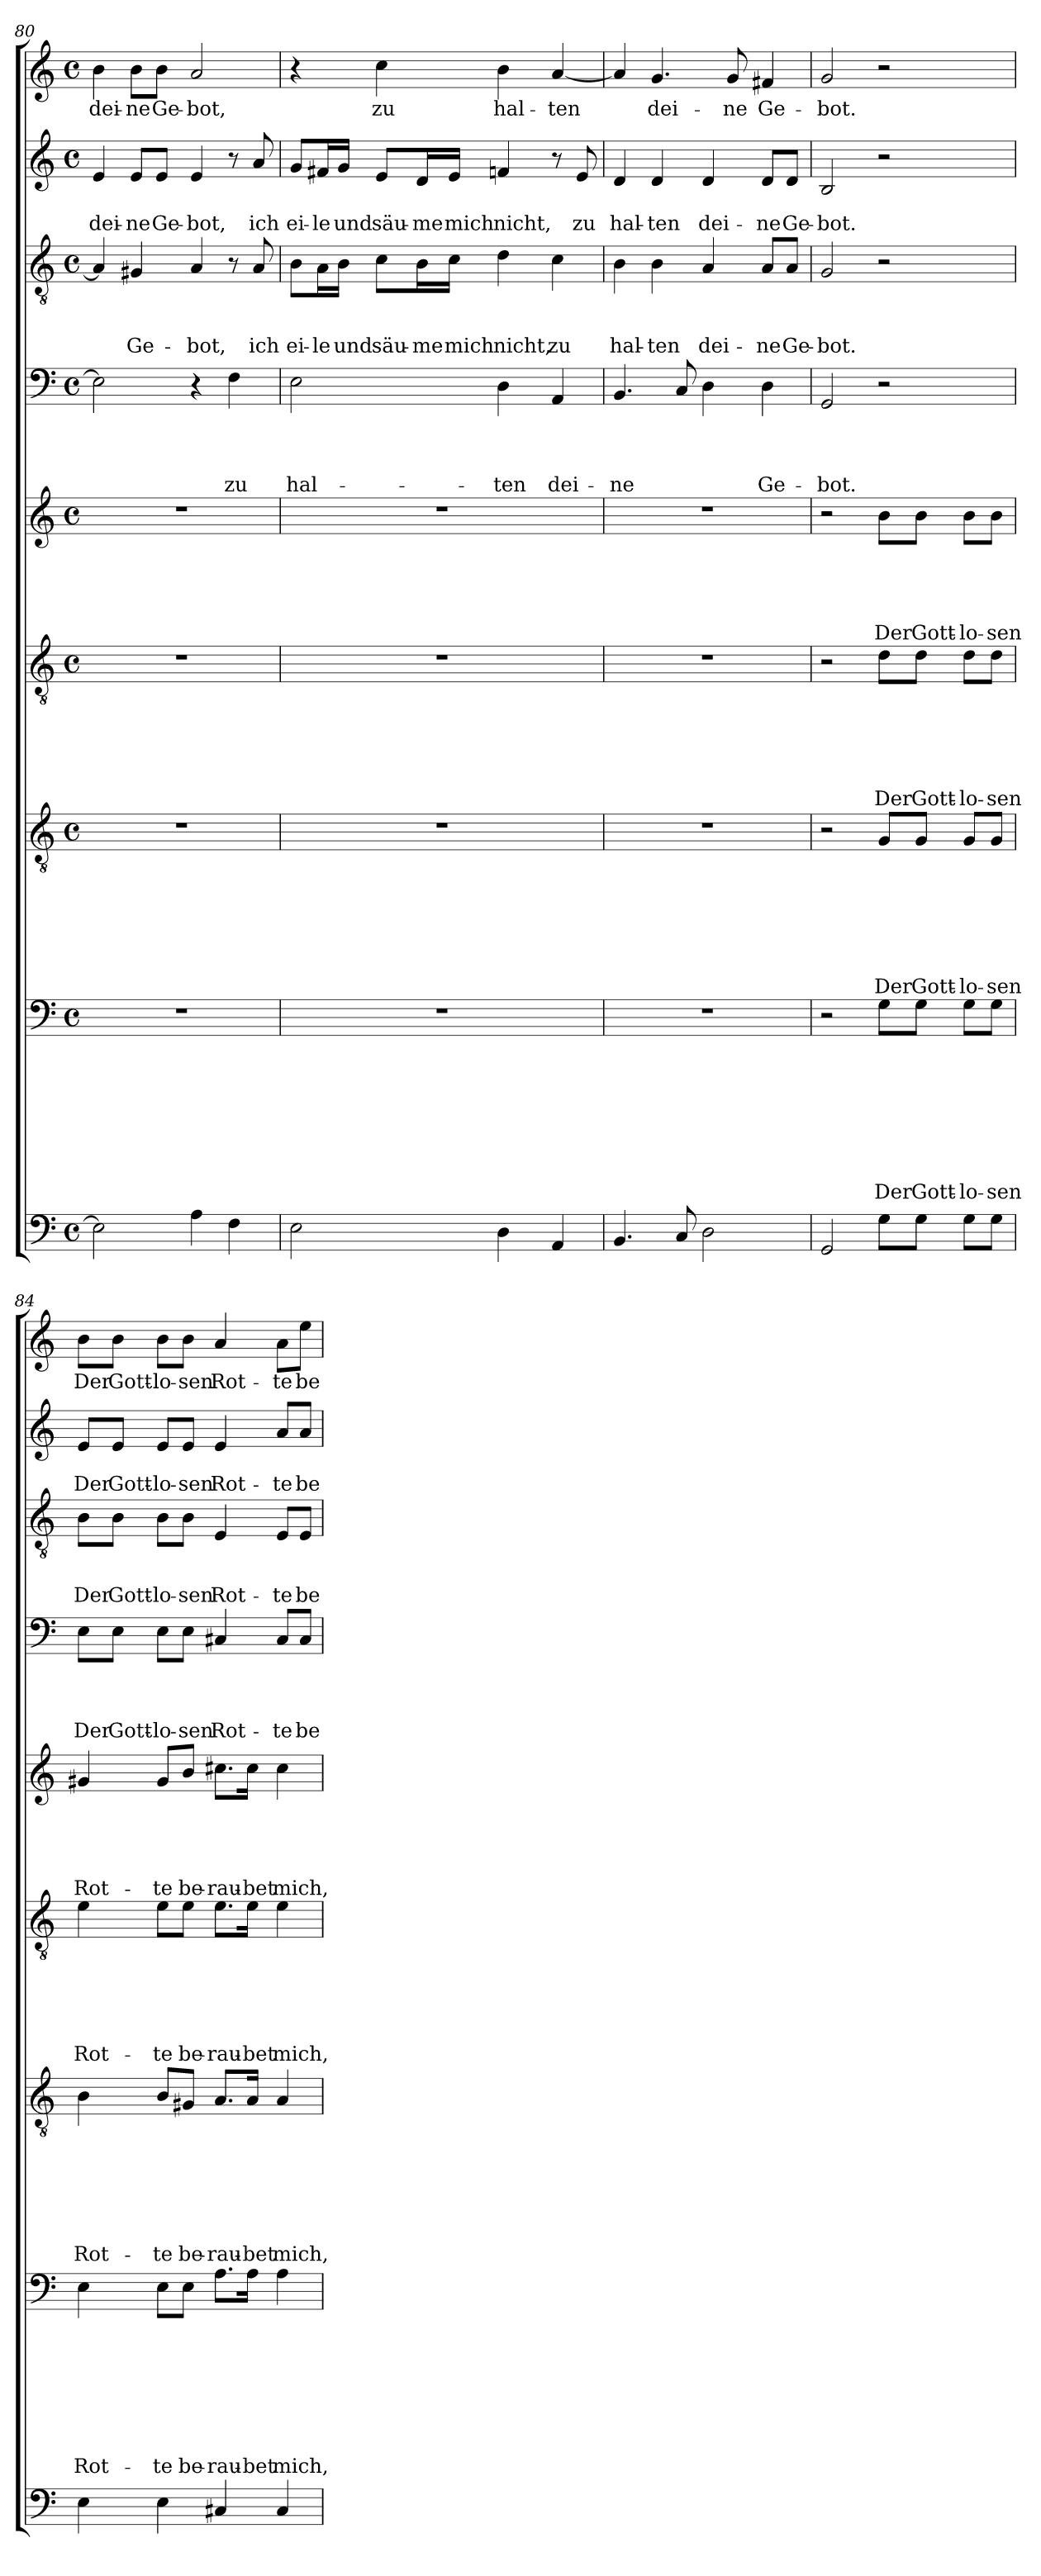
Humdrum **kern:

**kern	**kern	**text	**text	**text	**text	**text	**text	**text	**text	**kern	**text	**text	**text	**text	**text	**text	**text	**kern	**text	**text	**text	**text	**text	**text	**kern	**text	**text	**text	**text	**text	**kern	**text	**text	**text	**text	**kern	**text	**text	**text	**kern	**text	**text	**kern	**text
*part9	*part8	*part8	*part8	*part8	*part8	*part8	*part8	*part8	*part8	*part7	*part7	*part7	*part7	*part7	*part7	*part7	*part7	*part6	*part6	*part6	*part6	*part6	*part6	*part6	*part5	*part5	*part5	*part5	*part5	*part5	*part4	*part4	*part4	*part4	*part4	*part3	*part3	*part3	*part3	*part2	*part2	*part2	*part1	*part1
*staff9	*staff8	*staff8	*staff8	*staff8	*staff8	*staff8	*staff8	*staff8	*staff8	*staff7	*staff7	*staff7	*staff7	*staff7	*staff7	*staff7	*staff7	*staff6	*staff6	*staff6	*staff6	*staff6	*staff6	*staff6	*staff5	*staff5	*staff5	*staff5	*staff5	*staff5	*staff4	*staff4	*staff4	*staff4	*staff4	*staff3	*staff3	*staff3	*staff3	*staff2	*staff2	*staff2	*staff1	*staff1
*clefF4	*clefF4	*	*	*	*	*	*	*	*	*clefGv2	*	*	*	*	*	*	*	*clefGv2	*	*	*	*	*	*	*clefG2	*	*	*	*	*	*clefF4	*	*	*	*	*clefGv2	*	*	*	*clefG2	*	*	*clefG2	*
*k[]	*k[]	*	*	*	*	*	*	*	*	*k[]	*	*	*	*	*	*	*	*k[]	*	*	*	*	*	*	*k[]	*	*	*	*	*	*k[]	*	*	*	*	*k[]	*	*	*	*k[]	*	*	*k[]	*
*C:	*C:	*	*	*	*	*	*	*	*	*C:	*	*	*	*	*	*	*	*C:	*	*	*	*	*	*	*C:	*	*	*	*	*	*C:	*	*	*	*	*C:	*	*	*	*C:	*	*	*C:	*
*M4/4	*M4/4	*	*	*	*	*	*	*	*	*M4/4	*	*	*	*	*	*	*	*M4/4	*	*	*	*	*	*	*M4/4	*	*	*	*	*	*M4/4	*	*	*	*	*M4/4	*	*	*	*M4/4	*	*	*M4/4	*
*met(c)	*met(c)	*	*	*	*	*	*	*	*	*met(c)	*	*	*	*	*	*	*	*met(c)	*	*	*	*	*	*	*met(c)	*	*	*	*	*	*met(c)	*	*	*	*	*met(c)	*	*	*	*met(c)	*	*	*met(c)	*
=80	=80	=80	=80	=80	=80	=80	=80	=80	=80	=80	=80	=80	=80	=80	=80	=80	=80	=80	=80	=80	=80	=80	=80	=80	=80	=80	=80	=80	=80	=80	=80	=80	=80	=80	=80	=80	=80	=80	=80	=80	=80	=80	=80	=80
!	!	!	!	!	!	!	!	!	!	!	!	!	!	!	!	!	!	!	!	!	!	!	!	!	!	!	!	!	!	!	!	!	!	!	!	!	!	!	!	!	!	!LO:LY:b	!	!LO:LY:b
2E\]	1r	.	.	.	.	.	.	.	.	1r	.	.	.	.	.	.	.	1r	.	.	.	.	.	.	1r	.	.	.	.	.	2E\]	.	.	.	.	4A/]	.	.	.	4e/	.	dei-	4b\	dei-
!	!	!	!	!	!	!	!	!	!	!	!	!	!	!	!	!	!	!	!	!	!	!	!	!	!	!	!	!	!	!	!	!	!	!	!	!	!	!	!LO:LY:b	!	!	!LO:LY:b	!	!LO:LY:b
.	.	.	.	.	.	.	.	.	.	.	.	.	.	.	.	.	.	.	.	.	.	.	.	.	.	.	.	.	.	.	.	.	.	.	.	4G#X/	.	.	Ge-	8e/L	.	-ne	8b\L	-ne
!	!	!	!	!	!	!	!	!	!	!	!	!	!	!	!	!	!	!	!	!	!	!	!	!	!	!	!	!	!	!	!	!	!	!	!	!	!	!	!	!	!	!LO:LY:b	!	!LO:LY:b
.	.	.	.	.	.	.	.	.	.	.	.	.	.	.	.	.	.	.	.	.	.	.	.	.	.	.	.	.	.	.	.	.	.	.	.	.	.	.	.	8e/J	.	Ge-	8b\J	Ge-
!	!	!	!	!	!	!	!	!	!	!	!	!	!	!	!	!	!	!	!	!	!	!	!	!	!	!	!	!	!	!	!	!	!	!	!	!	!	!	!LO:LY:b	!	!	!LO:LY:b	!	!LO:LY:b
4A\	.	.	.	.	.	.	.	.	.	.	.	.	.	.	.	.	.	.	.	.	.	.	.	.	.	.	.	.	.	.	4r	.	.	.	.	4A/	.	.	-bot,	4e/	.	-bot,	2a/	-bot,
!	!	!	!	!	!	!	!	!	!	!	!	!	!	!	!	!	!	!	!	!	!	!	!	!	!	!	!	!	!	!	!	!	!	!	!LO:LY:b	!	!	!	!	!	!	!	!	!
4F\	.	.	.	.	.	.	.	.	.	.	.	.	.	.	.	.	.	.	.	.	.	.	.	.	.	.	.	.	.	.	4F\	.	.	.	zu	8r	.	.	.	8r	.	.	.	.
!	!	!	!	!	!	!	!	!	!	!	!	!	!	!	!	!	!	!	!	!	!	!	!	!	!	!	!	!	!	!	!	!	!	!	!	!	!	!	!LO:LY:b	!	!	!LO:LY:b	!	!
.	.	.	.	.	.	.	.	.	.	.	.	.	.	.	.	.	.	.	.	.	.	.	.	.	.	.	.	.	.	.	.	.	.	.	.	8A/	.	.	ich	8a/	.	ich	.	.
=81	=81	=81	=81	=81	=81	=81	=81	=81	=81	=81	=81	=81	=81	=81	=81	=81	=81	=81	=81	=81	=81	=81	=81	=81	=81	=81	=81	=81	=81	=81	=81	=81	=81	=81	=81	=81	=81	=81	=81	=81	=81	=81	=81	=81
!	!	!	!	!	!	!	!	!	!	!	!	!	!	!	!	!	!	!	!	!	!	!	!	!	!	!	!	!	!	!	!	!	!	!	!LO:LY:b	!	!	!	!LO:LY:b	!	!	!LO:LY:b	!	!
2E\	1r	.	.	.	.	.	.	.	.	1r	.	.	.	.	.	.	.	1r	.	.	.	.	.	.	1r	.	.	.	.	.	2E\	.	.	.	hal-	8B\L	.	.	ei-	8g/L	.	ei-	4r	.
!	!	!	!	!	!	!	!	!	!	!	!	!	!	!	!	!	!	!	!	!	!	!	!	!	!	!	!	!	!	!	!	!	!	!	!	!	!	!	!LO:LY:b	!	!	!LO:LY:b	!	!
.	.	.	.	.	.	.	.	.	.	.	.	.	.	.	.	.	.	.	.	.	.	.	.	.	.	.	.	.	.	.	.	.	.	.	.	16A\L	.	.	-le	16f#X/L	.	-le	.	.
!	!	!	!	!	!	!	!	!	!	!	!	!	!	!	!	!	!	!	!	!	!	!	!	!	!	!	!	!	!	!	!	!	!	!	!	!	!	!	!LO:LY:b	!	!	!LO:LY:b	!	!
.	.	.	.	.	.	.	.	.	.	.	.	.	.	.	.	.	.	.	.	.	.	.	.	.	.	.	.	.	.	.	.	.	.	.	.	16B\JJ	.	.	und	16g/JJ	.	und	.	.
!	!	!	!	!	!	!	!	!	!	!	!	!	!	!	!	!	!	!	!	!	!	!	!	!	!	!	!	!	!	!	!	!	!	!	!	!	!	!	!LO:LY:b	!	!	!LO:LY:b	!	!LO:LY:b
.	.	.	.	.	.	.	.	.	.	.	.	.	.	.	.	.	.	.	.	.	.	.	.	.	.	.	.	.	.	.	.	.	.	.	.	8c\L	.	.	säu-	8e/L	.	säu-	4cc\	zu
!	!	!	!	!	!	!	!	!	!	!	!	!	!	!	!	!	!	!	!	!	!	!	!	!	!	!	!	!	!	!	!	!	!	!	!	!	!	!	!LO:LY:b	!	!	!LO:LY:b	!	!
.	.	.	.	.	.	.	.	.	.	.	.	.	.	.	.	.	.	.	.	.	.	.	.	.	.	.	.	.	.	.	.	.	.	.	.	16B\L	.	.	-me	16d/L	.	-me	.	.
!	!	!	!	!	!	!	!	!	!	!	!	!	!	!	!	!	!	!	!	!	!	!	!	!	!	!	!	!	!	!	!	!	!	!	!	!	!	!	!LO:LY:b	!	!	!LO:LY:b	!	!
.	.	.	.	.	.	.	.	.	.	.	.	.	.	.	.	.	.	.	.	.	.	.	.	.	.	.	.	.	.	.	.	.	.	.	.	16c\JJ	.	.	mich	16e/JJ	.	mich	.	.
!	!	!	!	!	!	!	!	!	!	!	!	!	!	!	!	!	!	!	!	!	!	!	!	!	!	!	!	!	!	!	!	!	!	!	!LO:LY:b	!	!	!	!LO:LY:b	!	!	!LO:LY:b	!	!LO:LY:b
4D\	.	.	.	.	.	.	.	.	.	.	.	.	.	.	.	.	.	.	.	.	.	.	.	.	.	.	.	.	.	.	4D\	.	.	.	-ten	4d\	.	.	nicht,	4fn/	.	nicht,	4b\	hal-
!	!	!	!	!	!	!	!	!	!	!	!	!	!	!	!	!	!	!	!	!	!	!	!	!	!	!	!	!	!	!	!	!	!	!	!LO:LY:b	!	!	!	!LO:LY:b	!	!	!	!	!LO:LY:b
4AA/	.	.	.	.	.	.	.	.	.	.	.	.	.	.	.	.	.	.	.	.	.	.	.	.	.	.	.	.	.	.	4AA/	.	.	.	dei-	4c\	.	.	zu	8r	.	.	[4a/	-ten
!	!	!	!	!	!	!	!	!	!	!	!	!	!	!	!	!	!	!	!	!	!	!	!	!	!	!	!	!	!	!	!	!	!	!	!	!	!	!	!	!	!	!LO:LY:b	!	!
.	.	.	.	.	.	.	.	.	.	.	.	.	.	.	.	.	.	.	.	.	.	.	.	.	.	.	.	.	.	.	.	.	.	.	.	.	.	.	.	8e/	.	zu	.	.
!!LO:PB:g=z
=82	=82	=82	=82	=82	=82	=82	=82	=82	=82	=82	=82	=82	=82	=82	=82	=82	=82	=82	=82	=82	=82	=82	=82	=82	=82	=82	=82	=82	=82	=82	=82	=82	=82	=82	=82	=82	=82	=82	=82	=82	=82	=82	=82	=82
!	!	!	!	!	!	!	!	!	!	!	!	!	!	!	!	!	!	!	!	!	!	!	!	!	!	!	!	!	!	!	!	!	!	!	!LO:LY:b	!	!	!	!LO:LY:b	!	!	!LO:LY:b	!	!
4.BB/	1r	.	.	.	.	.	.	.	.	1r	.	.	.	.	.	.	.	1r	.	.	.	.	.	.	1r	.	.	.	.	.	4.BB/	.	.	.	-ne	4B\	.	.	hal-	4d/	.	hal-	4a/]	.
!	!	!	!	!	!	!	!	!	!	!	!	!	!	!	!	!	!	!	!	!	!	!	!	!	!	!	!	!	!	!	!	!	!	!	!	!	!	!	!LO:LY:b	!	!	!LO:LY:b	!	!LO:LY:b
.	.	.	.	.	.	.	.	.	.	.	.	.	.	.	.	.	.	.	.	.	.	.	.	.	.	.	.	.	.	.	.	.	.	.	.	4B\	.	.	-ten	4d/	.	-ten	4.g/	dei-
8C/	.	.	.	.	.	.	.	.	.	.	.	.	.	.	.	.	.	.	.	.	.	.	.	.	.	.	.	.	.	.	8C/	.	.	.	.	.	.	.	.	.	.	.	.	.
!	!	!	!	!	!	!	!	!	!	!	!	!	!	!	!	!	!	!	!	!	!	!	!	!	!	!	!	!	!	!	!	!	!	!	!	!	!	!	!LO:LY:b	!	!	!LO:LY:b	!	!
2D\	.	.	.	.	.	.	.	.	.	.	.	.	.	.	.	.	.	.	.	.	.	.	.	.	.	.	.	.	.	.	4D\	.	.	.	.	4A/	.	.	dei-	4d/	.	dei-	.	.
!	!	!	!	!	!	!	!	!	!	!	!	!	!	!	!	!	!	!	!	!	!	!	!	!	!	!	!	!	!	!	!	!	!	!	!	!	!	!	!	!	!	!	!	!LO:LY:b
.	.	.	.	.	.	.	.	.	.	.	.	.	.	.	.	.	.	.	.	.	.	.	.	.	.	.	.	.	.	.	.	.	.	.	.	.	.	.	.	.	.	.	8g/	-ne
!	!	!	!	!	!	!	!	!	!	!	!	!	!	!	!	!	!	!	!	!	!	!	!	!	!	!	!	!	!	!	!	!	!	!	!LO:LY:b	!	!	!	!LO:LY:b	!	!	!LO:LY:b	!	!LO:LY:b
.	.	.	.	.	.	.	.	.	.	.	.	.	.	.	.	.	.	.	.	.	.	.	.	.	.	.	.	.	.	.	4D\	.	.	.	Ge-	8A/L	.	.	-ne	8d/L	.	-ne	4f#X/	Ge-
!	!	!	!	!	!	!	!	!	!	!	!	!	!	!	!	!	!	!	!	!	!	!	!	!	!	!	!	!	!	!	!	!	!	!	!	!	!	!	!LO:LY:b	!	!	!LO:LY:b	!	!
.	.	.	.	.	.	.	.	.	.	.	.	.	.	.	.	.	.	.	.	.	.	.	.	.	.	.	.	.	.	.	.	.	.	.	.	8A/J	.	.	Ge-	8d/J	.	Ge-	.	.
=83	=83	=83	=83	=83	=83	=83	=83	=83	=83	=83	=83	=83	=83	=83	=83	=83	=83	=83	=83	=83	=83	=83	=83	=83	=83	=83	=83	=83	=83	=83	=83	=83	=83	=83	=83	=83	=83	=83	=83	=83	=83	=83	=83	=83
!	!	!	!	!	!	!	!	!	!	!	!	!	!	!	!	!	!	!	!	!	!	!	!	!	!	!	!	!	!	!	!	!	!	!	!LO:LY:b	!	!	!	!LO:LY:b	!	!	!LO:LY:b	!	!LO:LY:b
2GG/	2r	.	.	.	.	.	.	.	.	2r	.	.	.	.	.	.	.	2r	.	.	.	.	.	.	2r	.	.	.	.	.	2GG/	.	.	.	-bot.	2G/	.	.	-bot.	2B/	.	-bot.	2g/	-bot.
!	!	!	!	!	!	!	!	!	!LO:LY:b	!	!	!	!	!	!	!	!LO:LY:b	!	!	!	!	!	!	!LO:LY:b	!	!	!	!	!	!LO:LY:b	!	!	!	!	!	!	!	!	!	!	!	!	!	!
8G\L	8G\L	.	.	.	.	.	.	.	Der	8G/L	.	.	.	.	.	.	Der	8d\L	.	.	.	.	.	Der	8b\L	.	.	.	.	Der	2r	.	.	.	.	2r	.	.	.	2r	.	.	2r	.
!	!	!	!	!	!	!	!	!	!LO:LY:b	!	!	!	!	!	!	!	!LO:LY:b	!	!	!	!	!	!	!LO:LY:b	!	!	!	!	!	!LO:LY:b	!	!	!	!	!	!	!	!	!	!	!	!	!	!
8G\J	8G\J	.	.	.	.	.	.	.	Gott-	8G/J	.	.	.	.	.	.	Gott-	8d\J	.	.	.	.	.	Gott-	8b\J	.	.	.	.	Gott-	.	.	.	.	.	.	.	.	.	.	.	.	.	.
!	!	!	!	!	!	!	!	!	!LO:LY:b	!	!	!	!	!	!	!	!LO:LY:b	!	!	!	!	!	!	!LO:LY:b	!	!	!	!	!	!LO:LY:b	!	!	!	!	!	!	!	!	!	!	!	!	!	!
8G\L	8G\L	.	.	.	.	.	.	.	-lo-	8G/L	.	.	.	.	.	.	-lo-	8d\L	.	.	.	.	.	-lo-	8b\L	.	.	.	.	-lo-	.	.	.	.	.	.	.	.	.	.	.	.	.	.
!	!	!	!	!	!	!	!	!	!LO:LY:b	!	!	!	!	!	!	!	!LO:LY:b	!	!	!	!	!	!	!LO:LY:b	!	!	!	!	!	!LO:LY:b	!	!	!	!	!	!	!	!	!	!	!	!	!	!
8G\J	8G\J	.	.	.	.	.	.	.	-sen	8G/J	.	.	.	.	.	.	-sen	8d\J	.	.	.	.	.	-sen	8b\J	.	.	.	.	-sen	.	.	.	.	.	.	.	.	.	.	.	.	.	.
=84	=84	=84	=84	=84	=84	=84	=84	=84	=84	=84	=84	=84	=84	=84	=84	=84	=84	=84	=84	=84	=84	=84	=84	=84	=84	=84	=84	=84	=84	=84	=84	=84	=84	=84	=84	=84	=84	=84	=84	=84	=84	=84	=84	=84
!	!	!	!	!	!	!	!	!	!LO:LY:b	!	!	!	!	!	!	!	!LO:LY:b	!	!	!	!	!	!	!LO:LY:b	!	!	!	!	!	!LO:LY:b	!	!	!	!	!LO:LY:b	!	!	!	!LO:LY:b	!	!	!LO:LY:b	!	!LO:LY:b
4E\	4E\	.	.	.	.	.	.	.	Rot-	4B\	.	.	.	.	.	.	Rot-	4e\	.	.	.	.	.	Rot-	4g#X/	.	.	.	.	Rot-	8E\L	.	.	.	Der	8B\L	.	.	Der	8e/L	.	Der	8b\L	Der
!	!	!	!	!	!	!	!	!	!	!	!	!	!	!	!	!	!	!	!	!	!	!	!	!	!	!	!	!	!	!	!	!	!	!	!LO:LY:b	!	!	!	!LO:LY:b	!	!	!LO:LY:b	!	!LO:LY:b
.	.	.	.	.	.	.	.	.	.	.	.	.	.	.	.	.	.	.	.	.	.	.	.	.	.	.	.	.	.	.	8E\J	.	.	.	Gott-	8B\J	.	.	Gott-	8e/J	.	Gott-	8b\J	Gott-
!	!	!	!	!	!	!	!	!	!LO:LY:b	!	!	!	!	!	!	!	!LO:LY:b	!	!	!	!	!	!	!LO:LY:b	!	!	!	!	!	!LO:LY:b	!	!	!	!	!LO:LY:b	!	!	!	!LO:LY:b	!	!	!LO:LY:b	!	!LO:LY:b
4E\	8E\L	.	.	.	.	.	.	.	-te	8B/L	.	.	.	.	.	.	-te	8e\L	.	.	.	.	.	-te	8g#/L	.	.	.	.	-te	8E\L	.	.	.	-lo-	8B\L	.	.	-lo-	8e/L	.	-lo-	8b\L	-lo-
!	!	!	!	!	!	!	!	!	!LO:LY:b	!	!	!	!	!	!	!	!LO:LY:b	!	!	!	!	!	!	!LO:LY:b	!	!	!	!	!	!LO:LY:b	!	!	!	!	!LO:LY:b	!	!	!	!LO:LY:b	!	!	!LO:LY:b	!	!LO:LY:b
.	8E\J	.	.	.	.	.	.	.	be-	8G#X/J	.	.	.	.	.	.	be-	8e\J	.	.	.	.	.	be-	8b/J	.	.	.	.	be-	8E\J	.	.	.	-sen	8B\J	.	.	-sen	8e/J	.	-sen	8b\J	-sen
!	!	!	!	!	!	!	!	!	!LO:LY:b	!	!	!	!	!	!	!	!LO:LY:b	!	!	!	!	!	!	!LO:LY:b	!	!	!	!	!	!LO:LY:b	!	!	!	!	!LO:LY:b	!	!	!	!LO:LY:b	!	!	!LO:LY:b	!	!LO:LY:b
4C#X/	8.A\L	.	.	.	.	.	.	.	-rau-	8.A/L	.	.	.	.	.	.	-rau-	8.e\L	.	.	.	.	.	-rau-	8.cc#X\L	.	.	.	.	-rau-	4C#X/	.	.	.	Rot-	4E/	.	.	Rot-	4e/	.	Rot-	4a/	Rot-
!	!	!	!	!	!	!	!	!	!LO:LY:b	!	!	!	!	!	!	!	!LO:LY:b	!	!	!	!	!	!	!LO:LY:b	!	!	!	!	!	!LO:LY:b	!	!	!	!	!	!	!	!	!	!	!	!	!	!
.	16A\Jk	.	.	.	.	.	.	.	-bet	16A/Jk	.	.	.	.	.	.	-bet	16e\Jk	.	.	.	.	.	-bet	16cc#\Jk	.	.	.	.	-bet	.	.	.	.	.	.	.	.	.	.	.	.	.	.
!	!	!	!	!	!	!	!	!	!LO:LY:b	!	!	!	!	!	!	!	!LO:LY:b	!	!	!	!	!	!	!LO:LY:b	!	!	!	!	!	!LO:LY:b	!	!	!	!	!LO:LY:b	!	!	!	!LO:LY:b	!	!	!LO:LY:b	!	!LO:LY:b
4C#/	4A\	.	.	.	.	.	.	.	mich,	4A/	.	.	.	.	.	.	mich,	4e\	.	.	.	.	.	mich,	4cc#\	.	.	.	.	mich,	8C#/L	.	.	.	-te	8E/L	.	.	-te	8a/L	.	-te	8a\L	-te
!	!	!	!	!	!	!	!	!	!	!	!	!	!	!	!	!	!	!	!	!	!	!	!	!	!	!	!	!	!	!	!	!	!	!	!LO:LY:b	!	!	!	!LO:LY:b	!	!	!LO:LY:b	!	!LO:LY:b
.	.	.	.	.	.	.	.	.	.	.	.	.	.	.	.	.	.	.	.	.	.	.	.	.	.	.	.	.	.	.	8C#/J	.	.	.	be-	8E/J	.	.	be-	8a/J	.	be-	8ee\J	be-
=	=	=	=	=	=	=	=	=	=	=	=	=	=	=	=	=	=	=	=	=	=	=	=	=	=	=	=	=	=	=	=	=	=	=	=	=	=	=	=	=	=	=	=	=
*-	*-	*-	*-	*-	*-	*-	*-	*-	*-	*-	*-	*-	*-	*-	*-	*-	*-	*-	*-	*-	*-	*-	*-	*-	*-	*-	*-	*-	*-	*-	*-	*-	*-	*-	*-	*-	*-	*-	*-	*-	*-	*-	*-	*-
